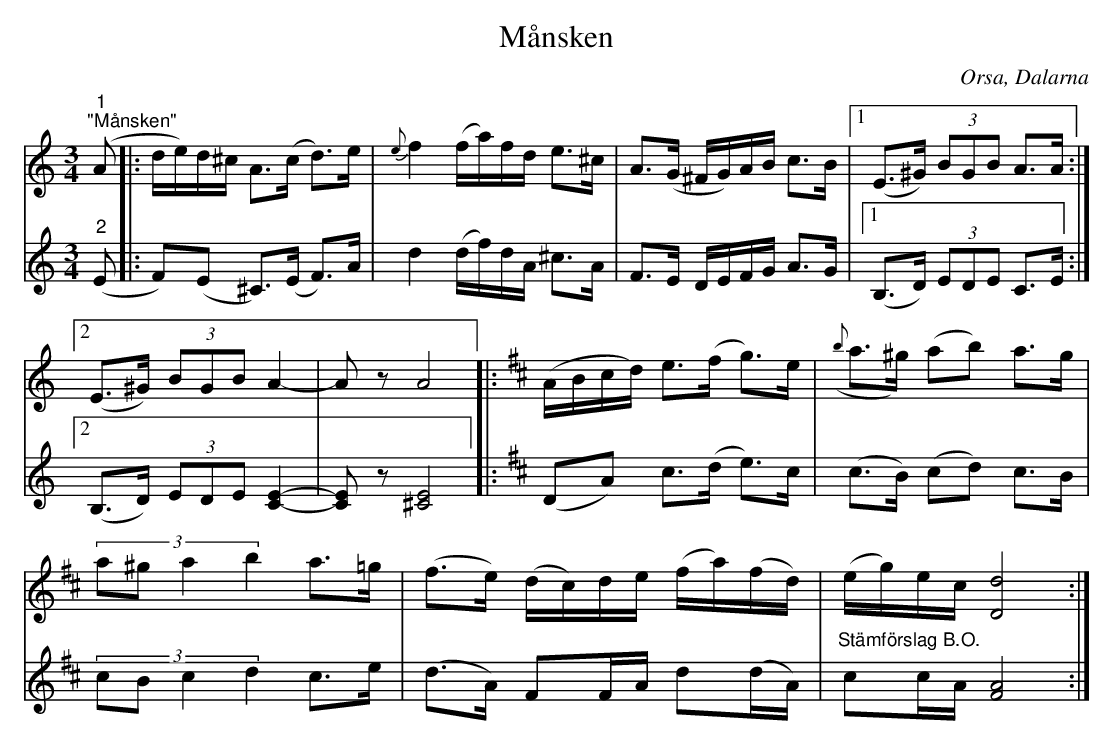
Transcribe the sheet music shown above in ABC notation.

X:1
T:Månsken
O:Orsa, Dalarna
L:1/8
M:3/4
K:Am
V:1
"^1""^\"Månsken\"" (A |: d/e/)d/^c/ A>(c d>)e |{e} f2 (f/a/)f/d/ e>^c | A>(G ^F/G/)A/B/ c>B |1 (E>^G) (3BGB A>A :|2
(E>^G) (3BGB A2- | A z A4 |:[K:D] (A/B/c/d/) e>(f g>)e |({b} a>^g) (ab) a>g |
(3:2:4a^g a2 b2 a>=g | (f>e) (d/c/)d/e/ (f/a/)(f/d/) | (e/g/)e/c/ [Dd]4 :|
V:2
"^2" (E |: F)(E ^C>)(E F>)A | d2 (d/f/)d/A/ ^c>A | F>E D/E/F/G/ A>G |1 (B,>D) (3EDE C>E :|2
(B,>D) (3EDE [CE]2- | [CE] z [^CE]4 |:[K:D] (DA) c>(d e>)c | (c>B) (cd) c>B |
(3:2:4cB c2 d2 c>e | (d>A) FF/A/ d(d/A/) |"^Stämförslag B.O." cc/A/ [FA]4 :|
